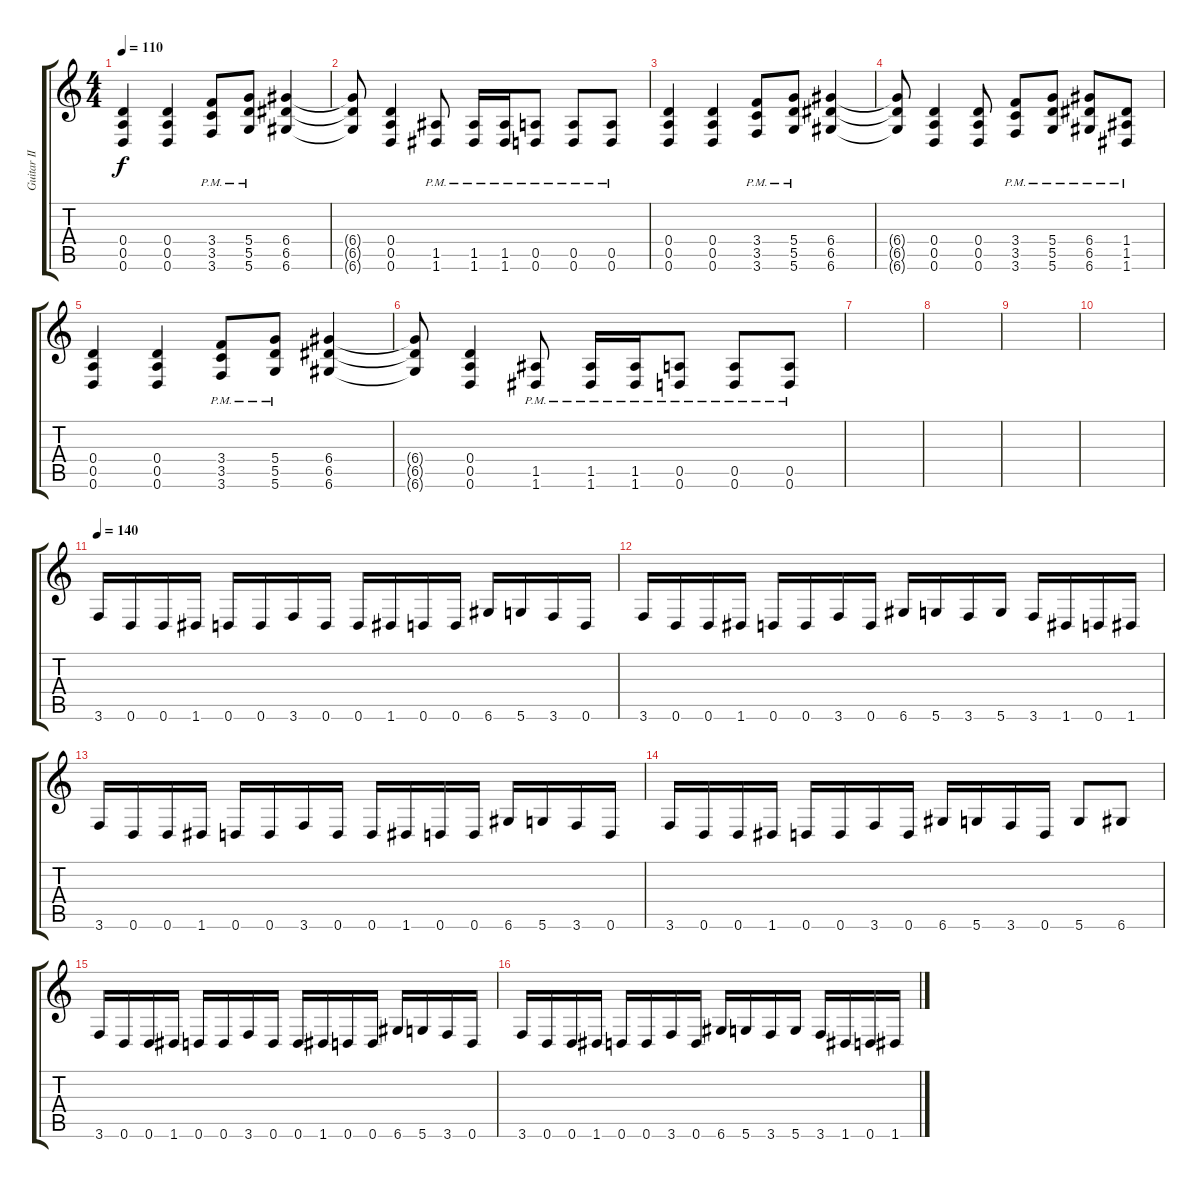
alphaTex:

\track ("Guitar II" "Guitar II") {instrument overdrivenguitar}
\staff {score tabs}
\tuning (D4 B3 G3 D3 A2 D2) {hide}
\ts (4 4)
\tempo 110
\clef g2
\ks c
(0.4 0.5 0.6).4{dy f} (0.4 0.5 0.6).4 (3.4{pm} 3.5{pm} 3.6{pm}).8 (5.4 5.5{pm} 5.6{pm}).8 (6.4 6.5 6.6).4 |
(6.4{t} 6.5{t} 6.6{t}).8 (0.4 0.5 0.6).4 (1.5{pm} 1.6{pm}).8 (1.5{pm} 1.6{pm}).16 (1.5{pm} 1.6{pm}).16 (0.5{pm} 0.6{pm}).8 (0.5{pm} 0.6{pm}).8 (0.5{pm} 0.6{pm}).8 |
(0.4 0.5 0.6).4{instrument overdrivenguitar} (0.4 0.5 0.6).4 (3.4{pm} 3.5{pm} 3.6{pm}).8 (5.4{pm} 5.5{pm} 5.6{pm}).8 (6.4 6.5 6.6).4 |
(6.4{t} 6.5{t} 6.6{t}).8 (0.4 0.5 0.6).4 (0.4 0.5 0.6).8 (3.4{pm} 3.5{pm} 3.6{pm}).8 (5.4{pm} 5.5{pm} 5.6{pm}).8 (6.4{pm} 6.5{pm} 6.6{pm}).8 (1.4{pm} 1.5{pm} 1.6{pm}).8 |
(0.4 0.5 0.6).4 (0.4 0.5 0.6).4 (3.4{pm} 3.5{pm} 3.6{pm}).8 (5.4 5.5{pm} 5.6{pm}).8 (6.4 6.5 6.6).4 |
(6.4{t} 6.5{t} 6.6{t}).8 (0.4 0.5 0.6).4 (1.5{pm} 1.6{pm}).8 (1.5{pm} 1.6{pm}).16 (1.5{pm} 1.6{pm}).16 (0.5{pm} 0.6{pm}).8 (0.5{pm} 0.6{pm}).8 (0.5{pm} 0.6{pm}).8 |
|
|
|
|
\tempo 140
3.6.16 0.6.16 0.6.16 1.6.16 0.6.16 0.6.16 3.6.16 0.6.16 0.6.16 1.6.16 0.6.16 0.6.16 6.6.16 5.6.16 3.6.16 0.6.16 |
3.6.16 0.6.16 0.6.16 1.6.16 0.6.16 0.6.16 3.6.16 0.6.16 6.6.16 5.6.16 3.6.16 5.6.16 3.6.16 1.6.16 0.6.16 1.6.16 |
3.6.16 0.6.16 0.6.16 1.6.16 0.6.16 0.6.16 3.6.16 0.6.16 0.6.16 1.6.16 0.6.16 0.6.16 6.6.16 5.6.16 3.6.16 0.6.16 |
3.6.16 0.6.16 0.6.16 1.6.16 0.6.16 0.6.16 3.6.16 0.6.16 6.6.16 5.6.16 3.6.16 0.6.16 5.6.8 6.6.8 |
3.6.16 0.6.16 0.6.16 1.6.16 0.6.16 0.6.16 3.6.16 0.6.16 0.6.16 1.6.16 0.6.16 0.6.16 6.6.16 5.6.16 3.6.16 0.6.16 |
3.6.16 0.6.16 0.6.16 1.6.16 0.6.16 0.6.16 3.6.16 0.6.16 6.6.16 5.6.16 3.6.16 5.6.16 3.6.16 1.6.16 0.6.16 1.6.16
